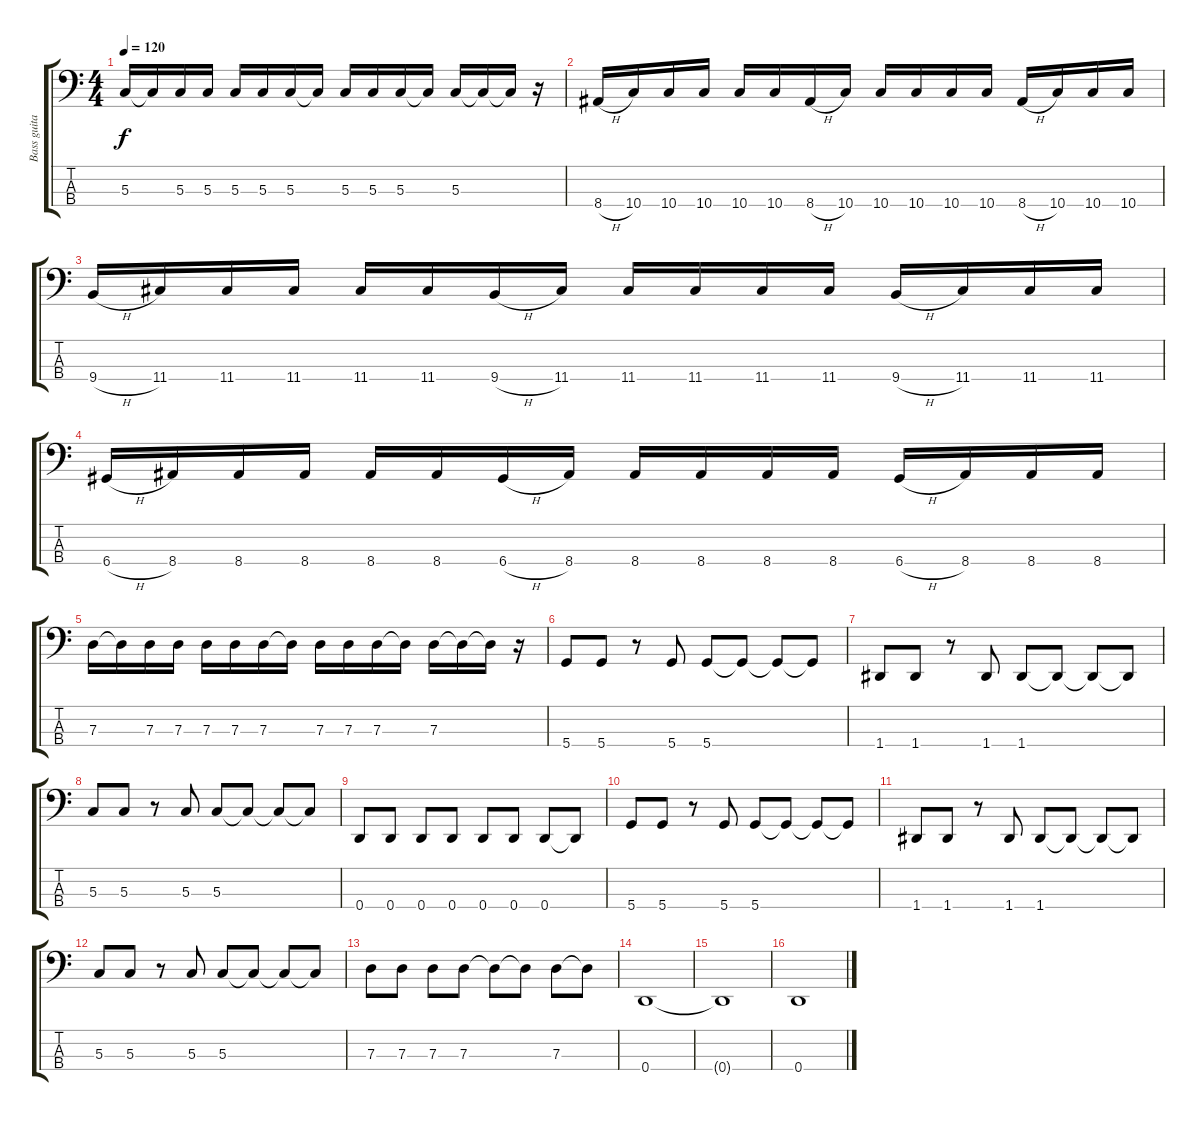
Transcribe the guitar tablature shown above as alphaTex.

\track ("Bass guitar" "Bass guita") {instrument electricbassfinger}
\staff {score tabs}
\tuning (F2 C2 G1 D1) {hide}
\ts (4 4)
\tempo 120
\clef f4
\ks c
5.3.16{dy f} 5.3{t}.16 5.3.16 5.3.16 5.3.16 5.3.16 5.3.16 5.3{t}.16 5.3.16 5.3.16 5.3.16 5.3{t}.16 5.3.16 5.3{t}.16 5.3{t}.16 r.16 |
8.4{h}.16 10.4.16 10.4.16 10.4.16 10.4.16 10.4.16 8.4{h}.16 10.4.16 10.4.16 10.4.16 10.4.16 10.4.16 8.4{h}.16 10.4.16 10.4.16 10.4.16 |
9.4{h}.16 11.4.16 11.4.16 11.4.16 11.4.16 11.4.16 9.4{h}.16 11.4.16 11.4.16 11.4.16 11.4.16 11.4.16 9.4{h}.16 11.4.16 11.4.16 11.4.16 |
6.4{h}.16 8.4.16 8.4.16 8.4.16 8.4.16 8.4.16 6.4{h}.16 8.4.16 8.4.16 8.4.16 8.4.16 8.4.16 6.4{h}.16 8.4.16 8.4.16 8.4.16 |
7.3.16 7.3{t}.16 7.3.16 7.3.16 7.3.16 7.3.16 7.3.16 7.3{t}.16 7.3.16 7.3.16 7.3.16 7.3{t}.16 7.3.16 7.3{t}.16 7.3{t}.16 r.16 |
5.4.8 5.4.8 r.8 5.4.8 5.4.8 5.4{t}.8 5.4{t}.8 5.4{t}.8 |
1.4.8 1.4.8 r.8 1.4.8 1.4.8 1.4{t}.8 1.4{t}.8 1.4{t}.8 |
5.3.8 5.3.8 r.8 5.3.8 5.3.8 5.3{t}.8 5.3{t}.8 5.3{t}.8 |
0.4.8 0.4.8 0.4.8 0.4.8 0.4.8 0.4.8 0.4.8 0.4{t}.8 |
5.4.8 5.4.8 r.8 5.4.8 5.4.8 5.4{t}.8 5.4{t}.8 5.4{t}.8 |
1.4.8 1.4.8 r.8 1.4.8 1.4.8 1.4{t}.8 1.4{t}.8 1.4{t}.8 |
5.3.8 5.3.8 r.8 5.3.8 5.3.8 5.3{t}.8 5.3{t}.8 5.3{t}.8 |
7.3.8 7.3.8 7.3.8 7.3.8 7.3{t}.8 7.3{t}.8 7.3.8 7.3{t}.8 |
0.4.1 |
0.4{t}.1 |
0.4.1
